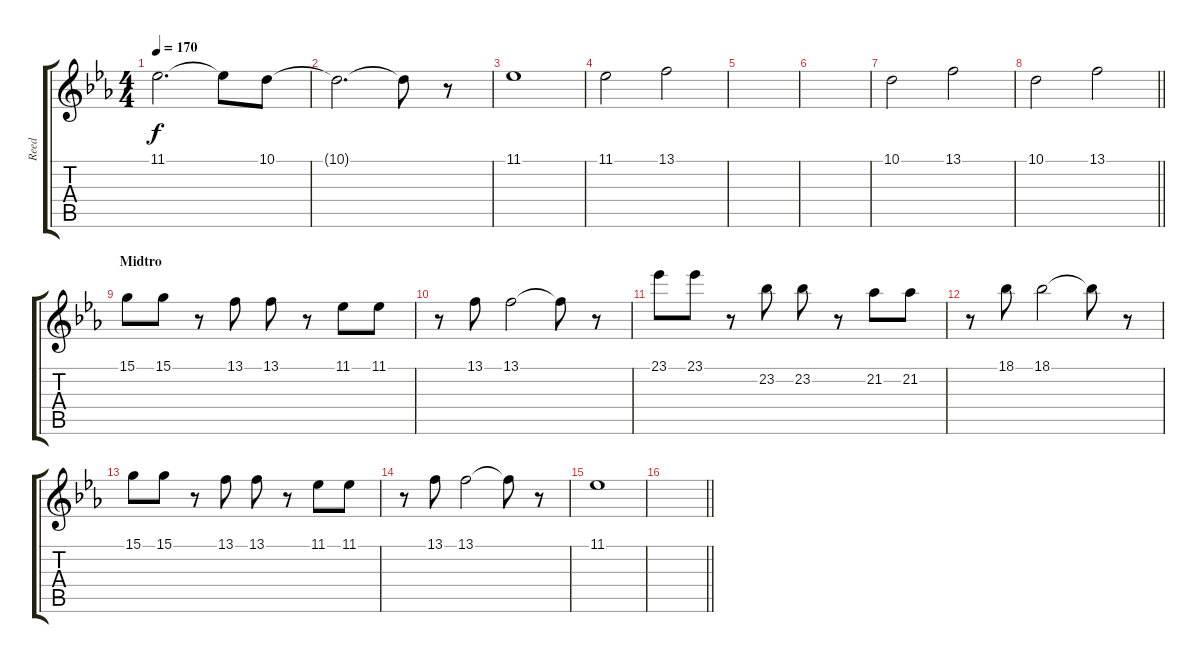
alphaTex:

\track ("Reed" "Reed") {instrument tenorsax}
\staff {score tabs}
\tuning (E4 B3 G3 D3 A2 E2) {hide}
\ts (4 4)
\tempo 170
\clef g2
\ks eb
11.1.2{d dy f} 11.1{t}.8 10.1.8 |
10.1{t}.2{d} 10.1{t}.8 r.8 |
11.1.1 |
11.1.2 13.1.2 |
|
|
10.1.2 13.1.2 |
\barLineRight lightlight
10.1.2 13.1.2 |
\section ("" "Midtro")
15.1.8 15.1.8 r.8 13.1.8 13.1.8 r.8 11.1.8 11.1.8 |
r.8 13.1.8 13.1.2 13.1{t}.8 r.8 |
23.1.8 23.1.8 r.8 23.2.8 23.2.8 r.8 21.2.8 21.2.8 |
r.8 18.1.8 18.1.2 18.1{t}.8 r.8 |
15.1.8 15.1.8 r.8 13.1.8 13.1.8 r.8 11.1.8 11.1.8 |
r.8 13.1.8 13.1.2 13.1{t}.8 r.8 |
11.1.1 |
\barLineRight lightlight
